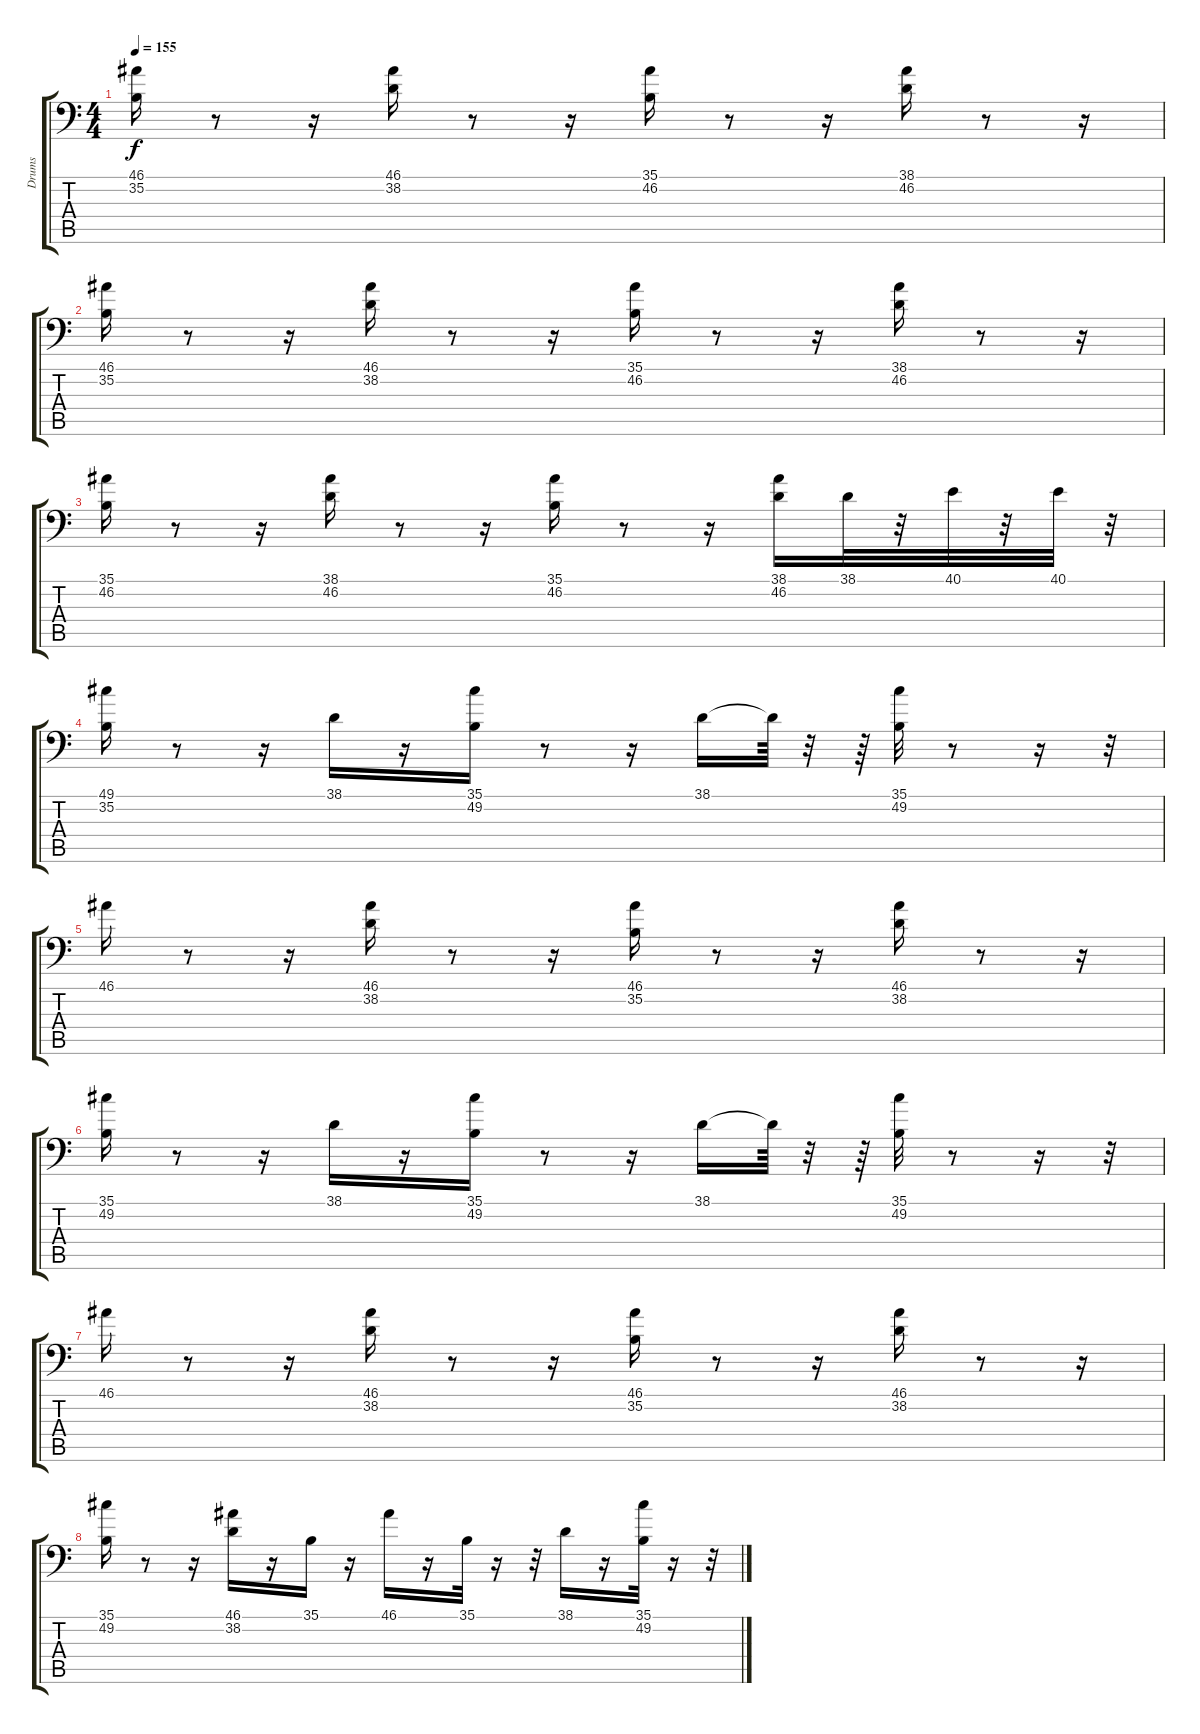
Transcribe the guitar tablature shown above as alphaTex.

\track ("Drums" "Drums") {instrument acousticgrandpiano}
\staff {score tabs}
\tuning (C-1 C-1 C-1 C-1 C-1 C-1) {hide}
\ts (4 4)
\tempo 155
\clef f4
\ks c
(46.1 35.2).16{dy f} r.8 r.16 (46.1 38.2).16 r.8 r.16 (35.1 46.2).16 r.8 r.16 (38.1 46.2).16 r.8 r.16 |
(46.1 35.2).16 r.8 r.16 (46.1 38.2).16 r.8 r.16 (35.1 46.2).16 r.8 r.16 (38.1 46.2).16 r.8 r.16 |
(35.1 46.2).16 r.8 r.16 (38.1 46.2).16 r.8 r.16 (35.1 46.2).16 r.8 r.16 (38.1 46.2).16 38.1.32 r.32 40.1.32 r.32 40.1.32 r.32 |
(49.1 35.2).16 r.8 r.16 38.1.16 r.16 (35.1 49.2).16 r.8 r.16 38.1.16 38.1{t}.64 r.32 r.64 (35.1 49.2).32 r.8 r.16 r.32 |
46.1.16 r.8 r.16 (46.1 38.2).16 r.8 r.16 (46.1 35.2).16 r.8 r.16 (46.1 38.2).16 r.8 r.16 |
(35.1 49.2).16 r.8 r.16 38.1.16 r.16 (35.1 49.2).16 r.8 r.16 38.1.16 38.1{t}.64 r.32 r.64 (35.1 49.2).32 r.8 r.16 r.32 |
46.1.16 r.8 r.16 (46.1 38.2).16 r.8 r.16 (46.1 35.2).16 r.8 r.16 (46.1 38.2).16 r.8 r.16 |
(35.1 49.2).16 r.8 r.16 (46.1 38.2).16 r.16 35.1.16 r.16 46.1.16 r.16 35.1.32 r.16 r.32 38.1.16 r.16 (35.1 49.2).32 r.16 r.32
